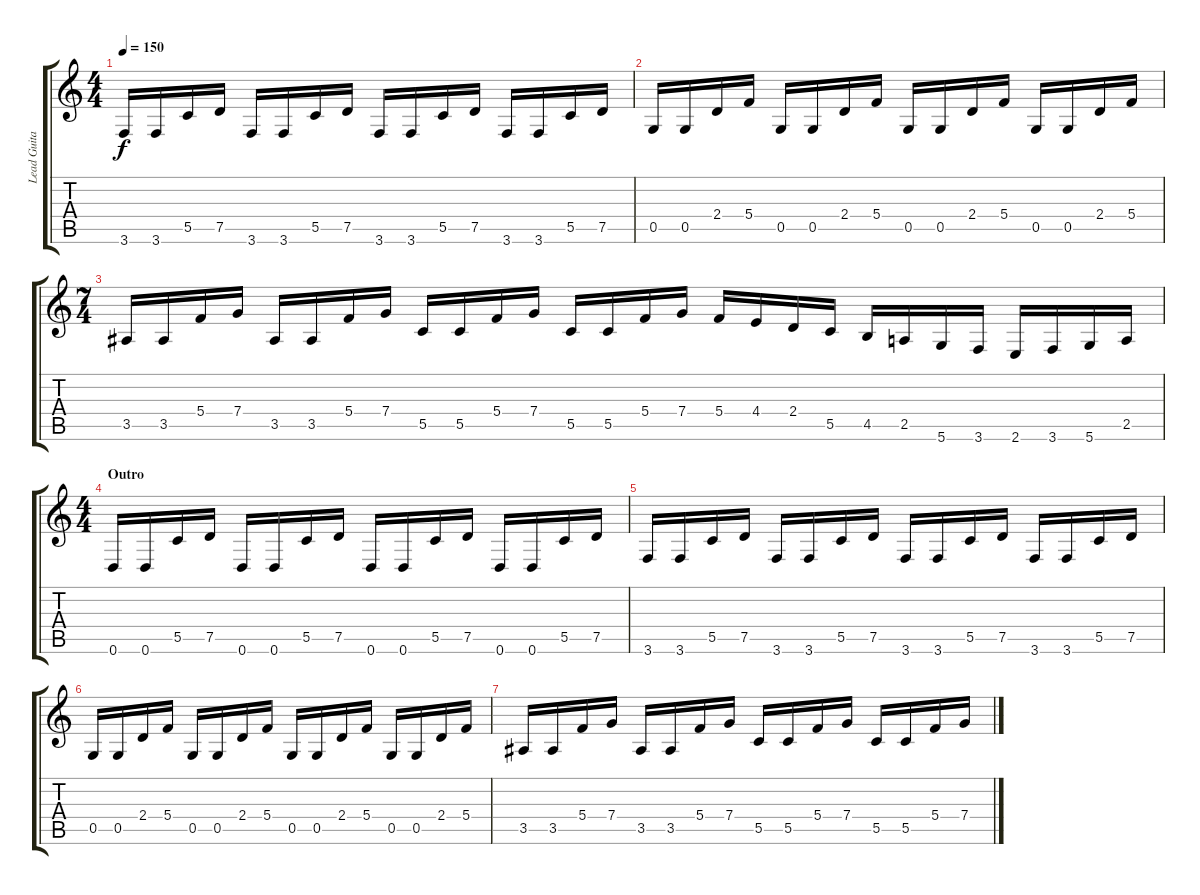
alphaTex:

\track ("Lead Guitar" "Lead Guita") {instrument distortionguitar}
\staff {score tabs}
\tuning (D4 A3 F3 C3 G2 D2) {hide}
\ts (4 4)
\tempo 150
\clef g2
\ks c
3.6.16{dy f} 3.6.16 5.5.16 7.5.16 3.6.16 3.6.16 5.5.16 7.5.16 3.6.16 3.6.16 5.5.16 7.5.16 3.6.16 3.6.16 5.5.16 7.5.16 |
0.5.16 0.5.16 2.4.16 5.4.16 0.5.16 0.5.16 2.4.16 5.4.16 0.5.16 0.5.16 2.4.16 5.4.16 0.5.16 0.5.16 2.4.16 5.4.16 |
\ts (7 4)
3.5.16 3.5.16 5.4.16 7.4.16 3.5.16 3.5.16 5.4.16 7.4.16 5.5.16 5.5.16 5.4.16 7.4.16 5.5.16 5.5.16 5.4.16 7.4.16 5.4.16 4.4.16 2.4.16 5.5.16 4.5.16 2.5.16 5.6.16 3.6.16 2.6.16 3.6.16 5.6.16 2.5.16 |
\ts (4 4)
\section ("" "Outro")
0.6.16{volume 0} 0.6.16 5.5.16 7.5.16 0.6.16 0.6.16 5.5.16 7.5.16 0.6.16 0.6.16 5.5.16 7.5.16 0.6.16 0.6.16 5.5.16 7.5.16 |
3.6.16 3.6.16 5.5.16 7.5.16 3.6.16 3.6.16 5.5.16 7.5.16 3.6.16 3.6.16 5.5.16 7.5.16 3.6.16 3.6.16 5.5.16 7.5.16 |
0.5.16 0.5.16 2.4.16 5.4.16 0.5.16 0.5.16 2.4.16 5.4.16 0.5.16 0.5.16 2.4.16 5.4.16 0.5.16 0.5.16 2.4.16 5.4.16 |
3.5.16 3.5.16 5.4.16 7.4.16 3.5.16 3.5.16 5.4.16 7.4.16 5.5.16 5.5.16 5.4.16 7.4.16 5.5.16 5.5.16 5.4.16 7.4.16
